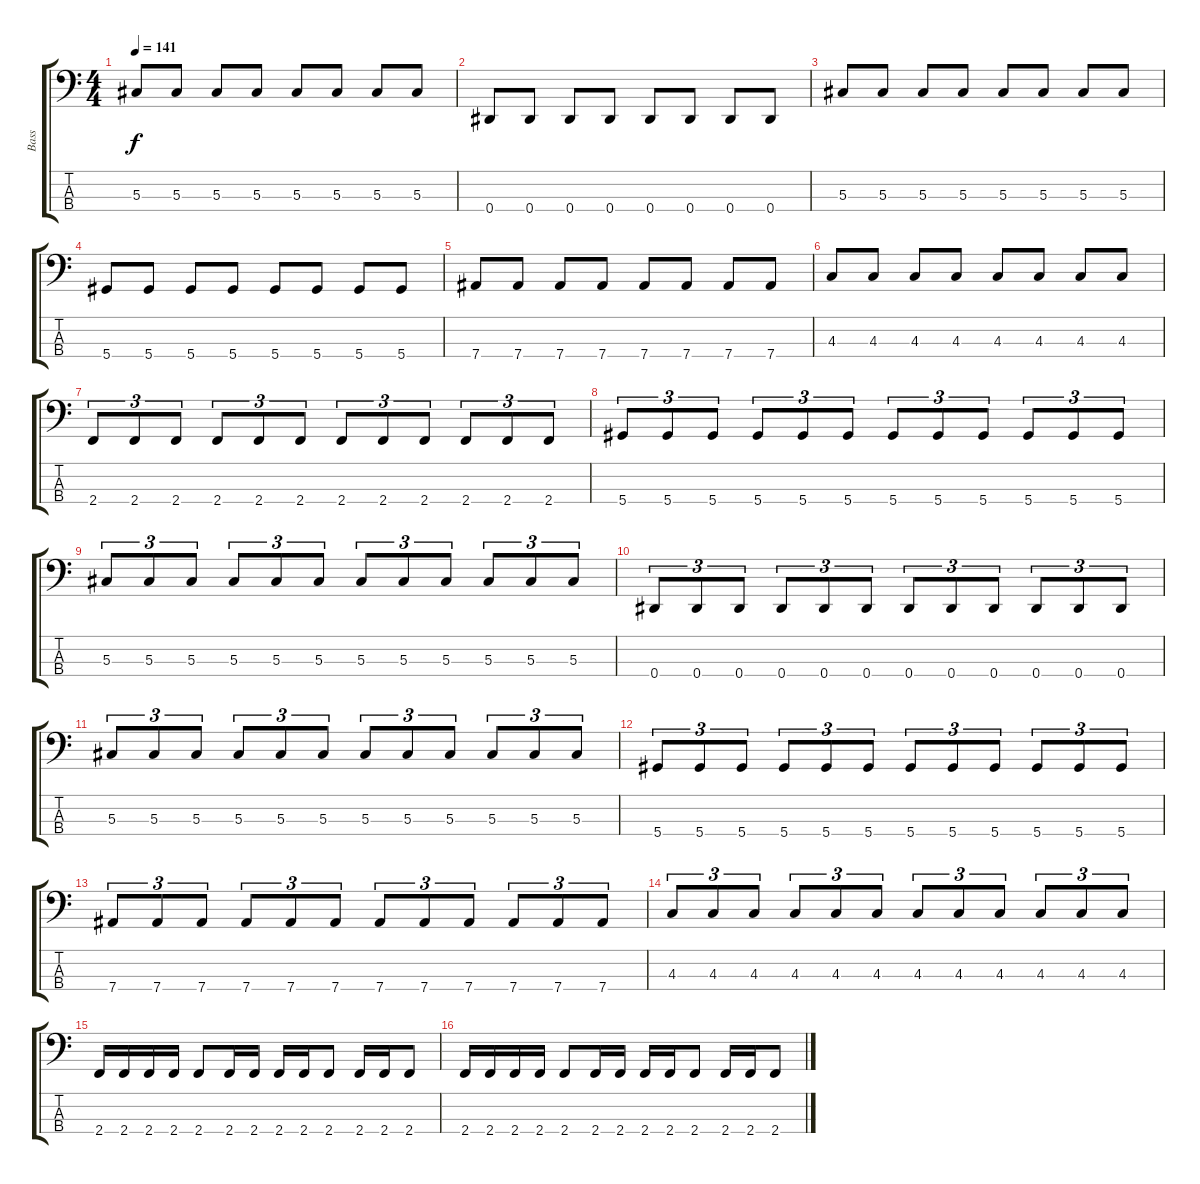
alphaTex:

\track ("Bass" "Bass") {instrument fretlessbass}
\staff {score tabs}
\tuning (Gb2 Db2 Ab1 Eb1) {hide}
\ts (4 4)
\tempo 141
\clef f4
\ks c
5.3.8{dy f} 5.3.8 5.3.8 5.3.8 5.3.8 5.3.8 5.3.8 5.3.8 |
0.4.8 0.4.8 0.4.8 0.4.8 0.4.8 0.4.8 0.4.8 0.4.8 |
5.3.8 5.3.8 5.3.8 5.3.8 5.3.8 5.3.8 5.3.8 5.3.8 |
5.4.8 5.4.8 5.4.8 5.4.8 5.4.8 5.4.8 5.4.8 5.4.8 |
7.4.8 7.4.8 7.4.8 7.4.8 7.4.8 7.4.8 7.4.8 7.4.8 |
4.3.8 4.3.8 4.3.8 4.3.8 4.3.8 4.3.8 4.3.8 4.3.8 |
2.4.8{tu (3 2)} 2.4.8{tu (3 2)} 2.4.8{tu (3 2)} 2.4.8{tu (3 2)} 2.4.8{tu (3 2)} 2.4.8{tu (3 2)} 2.4.8{tu (3 2)} 2.4.8{tu (3 2)} 2.4.8{tu (3 2)} 2.4.8{tu (3 2)} 2.4.8{tu (3 2)} 2.4.8{tu (3 2)} |
5.4.8{tu (3 2)} 5.4.8{tu (3 2)} 5.4.8{tu (3 2)} 5.4.8{tu (3 2)} 5.4.8{tu (3 2)} 5.4.8{tu (3 2)} 5.4.8{tu (3 2)} 5.4.8{tu (3 2)} 5.4.8{tu (3 2)} 5.4.8{tu (3 2)} 5.4.8{tu (3 2)} 5.4.8{tu (3 2)} |
5.3.8{tu (3 2)} 5.3.8{tu (3 2)} 5.3.8{tu (3 2)} 5.3.8{tu (3 2)} 5.3.8{tu (3 2)} 5.3.8{tu (3 2)} 5.3.8{tu (3 2)} 5.3.8{tu (3 2)} 5.3.8{tu (3 2)} 5.3.8{tu (3 2)} 5.3.8{tu (3 2)} 5.3.8{tu (3 2)} |
0.4.8{tu (3 2)} 0.4.8{tu (3 2)} 0.4.8{tu (3 2)} 0.4.8{tu (3 2)} 0.4.8{tu (3 2)} 0.4.8{tu (3 2)} 0.4.8{tu (3 2)} 0.4.8{tu (3 2)} 0.4.8{tu (3 2)} 0.4.8{tu (3 2)} 0.4.8{tu (3 2)} 0.4.8{tu (3 2)} |
5.3.8{tu (3 2)} 5.3.8{tu (3 2)} 5.3.8{tu (3 2)} 5.3.8{tu (3 2)} 5.3.8{tu (3 2)} 5.3.8{tu (3 2)} 5.3.8{tu (3 2)} 5.3.8{tu (3 2)} 5.3.8{tu (3 2)} 5.3.8{tu (3 2)} 5.3.8{tu (3 2)} 5.3.8{tu (3 2)} |
5.4.8{tu (3 2)} 5.4.8{tu (3 2)} 5.4.8{tu (3 2)} 5.4.8{tu (3 2)} 5.4.8{tu (3 2)} 5.4.8{tu (3 2)} 5.4.8{tu (3 2)} 5.4.8{tu (3 2)} 5.4.8{tu (3 2)} 5.4.8{tu (3 2)} 5.4.8{tu (3 2)} 5.4.8{tu (3 2)} |
7.4.8{tu (3 2)} 7.4.8{tu (3 2)} 7.4.8{tu (3 2)} 7.4.8{tu (3 2)} 7.4.8{tu (3 2)} 7.4.8{tu (3 2)} 7.4.8{tu (3 2)} 7.4.8{tu (3 2)} 7.4.8{tu (3 2)} 7.4.8{tu (3 2)} 7.4.8{tu (3 2)} 7.4.8{tu (3 2)} |
4.3.8{tu (3 2)} 4.3.8{tu (3 2)} 4.3.8{tu (3 2)} 4.3.8{tu (3 2)} 4.3.8{tu (3 2)} 4.3.8{tu (3 2)} 4.3.8{tu (3 2)} 4.3.8{tu (3 2)} 4.3.8{tu (3 2)} 4.3.8{tu (3 2)} 4.3.8{tu (3 2)} 4.3.8{tu (3 2)} |
2.4.16 2.4.16 2.4.16 2.4.16 2.4.8 2.4.16 2.4.16 2.4.16 2.4.16 2.4.8 2.4.16 2.4.16 2.4.8 |
2.4.16 2.4.16 2.4.16 2.4.16 2.4.8 2.4.16 2.4.16 2.4.16 2.4.16 2.4.8 2.4.16 2.4.16 2.4.8
